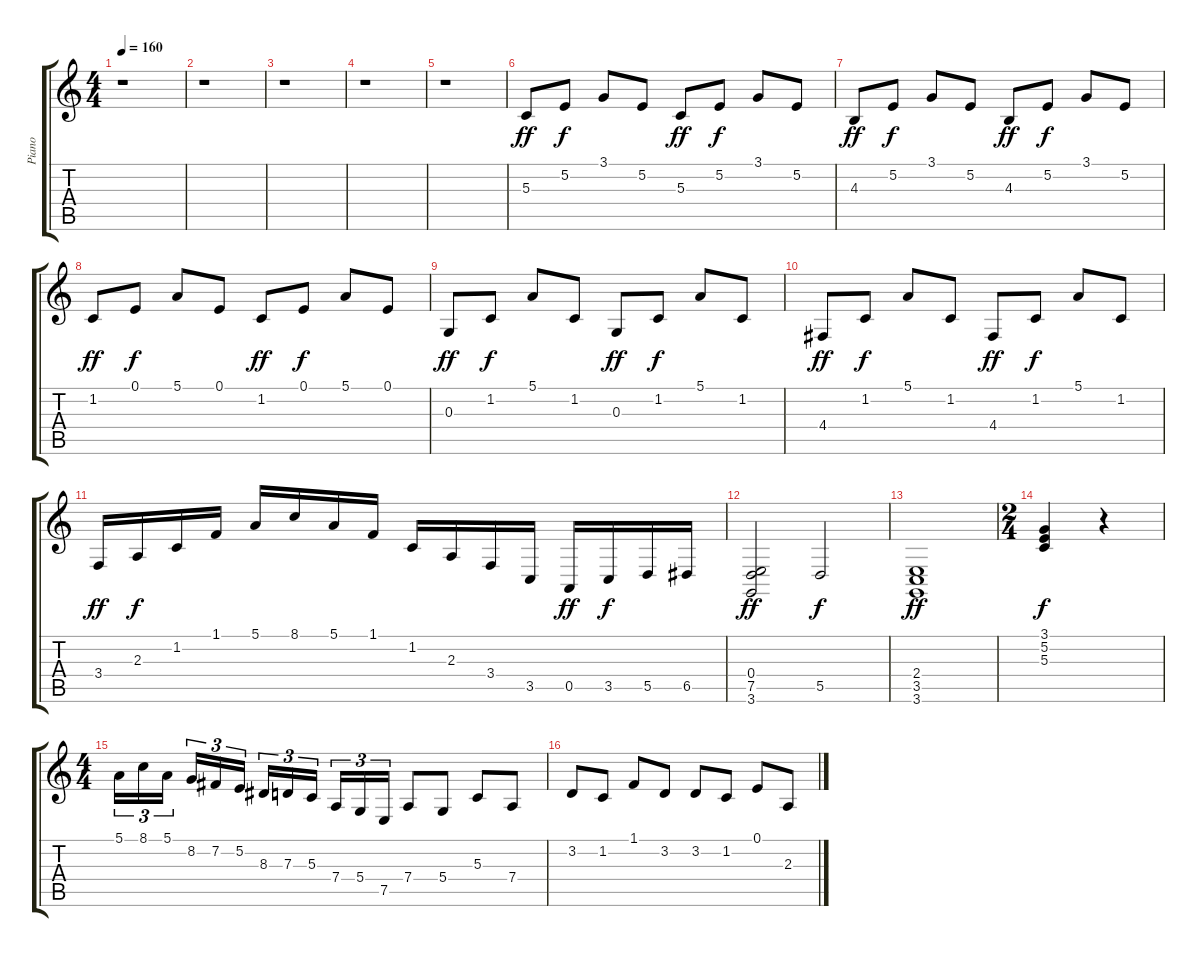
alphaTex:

\track ("Piano" "Piano") {instrument acousticgrandpiano}
\staff {score tabs}
\tuning (E4 B3 G3 D3 A2 E2) {hide}
\ts (4 4)
\tempo 160
\clef g2
\ks c
r.1{dy f} |
r.1 |
r.1 |
r.1 |
r.1 |
5.3.8{dy ff} 5.2.8{dy f} 3.1.8 5.2.8 5.3.8{dy ff} 5.2.8{dy f} 3.1.8 5.2.8 |
4.3.8{dy ff} 5.2.8{dy f} 3.1.8 5.2.8 4.3.8{dy ff} 5.2.8{dy f} 3.1.8 5.2.8 |
1.2.8{dy ff} 0.1.8{dy f} 5.1.8 0.1.8 1.2.8{dy ff} 0.1.8{dy f} 5.1.8 0.1.8 |
0.3.8{dy ff} 1.2.8{dy f} 5.1.8 1.2.8 0.3.8{dy ff} 1.2.8{dy f} 5.1.8 1.2.8 |
4.4.8{dy ff} 1.2.8{dy f} 5.1.8 1.2.8 4.4.8{dy ff} 1.2.8{dy f} 5.1.8 1.2.8 |
3.4.16{dy ff} 2.3.16{dy f} 1.2.16 1.1.16 5.1.16 8.1.16 5.1.16 1.1.16 1.2.16 2.3.16 3.4.16 3.5.16 0.5.16{dy ff} 3.5.16{dy f} 5.5.16 6.5.16 |
(0.4 7.5 3.6).2{dy ff} 5.5.2{dy f} |
(2.4 3.5 3.6).1{dy ff} |
\ts (2 4)
(3.1 5.2 5.3).4{dy f} r.4 |
\ts (4 4)
5.1.16{tu (3 2) volume 16} 8.1.16{tu (3 2)} 5.1.16{tu (3 2)} 8.2.16{tu (3 2)} 7.2.16{tu (3 2)} 5.2.16{tu (3 2)} 8.3.16{tu (3 2)} 7.3.16{tu (3 2)} 5.3.16{tu (3 2)} 7.4.16{tu (3 2)} 5.4.16{tu (3 2)} 7.5.16{tu (3 2)} 7.4.8 5.4.8 5.3.8 7.4.8 |
3.2.8 1.2.8 1.1.8 3.2.8 3.2.8 1.2.8 0.1.8 2.3.8
